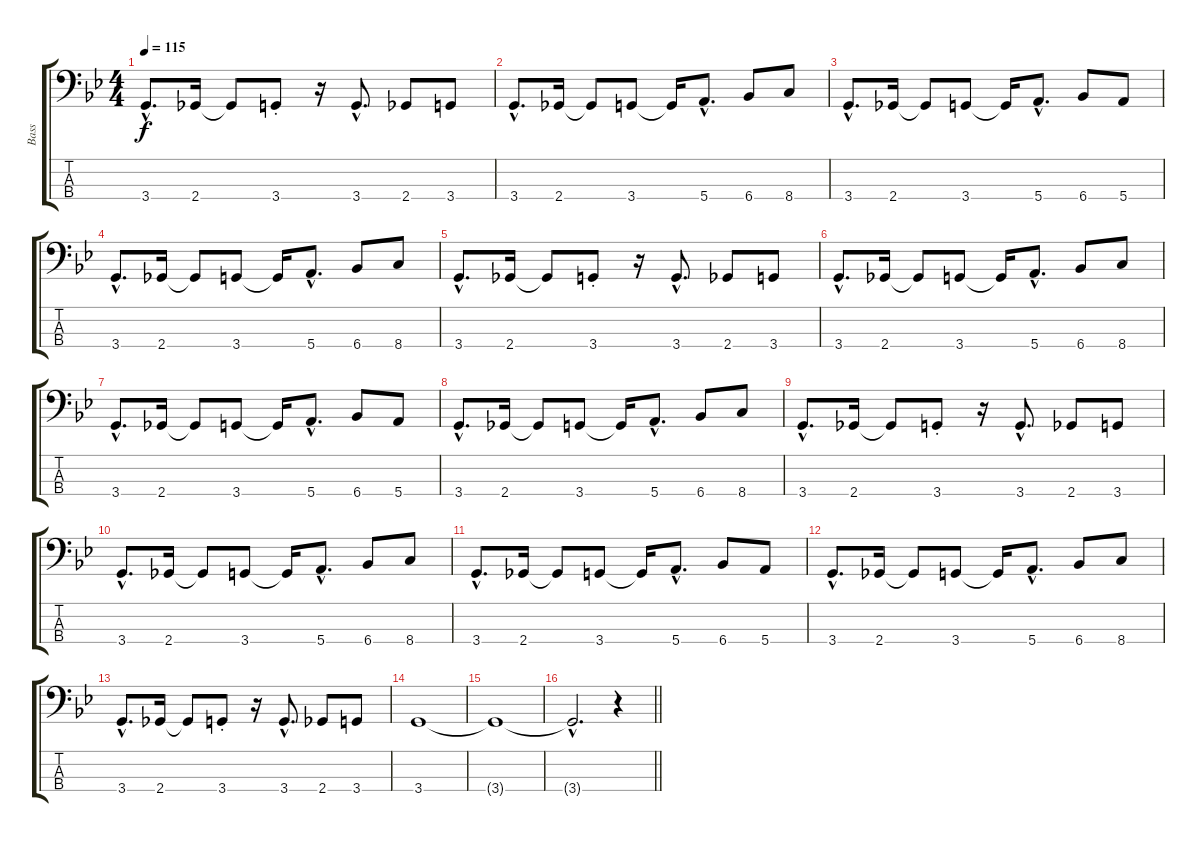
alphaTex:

\track ("Bass" "Bass") {instrument electricbasspick}
\staff {score tabs}
\tuning (G2 D2 A1 E1) {hide}
\ts (4 4)
\tempo 115
\clef f4
\ks bb
3.4{hac}.8{d dy f} 2.4.16 2.4{t}.8 3.4{st}.8 r.16 3.4{hac}.8{d} 2.4.8 3.4.8 |
3.4{hac}.8{d} 2.4.16 2.4{t}.8 3.4.8 3.4{t}.16 5.4{hac}.8{d} 6.4.8 8.4.8 |
3.4{hac}.8{d} 2.4.16 2.4{t}.8 3.4.8 3.4{t}.16 5.4{hac}.8{d} 6.4.8 5.4.8 |
3.4{hac}.8{d} 2.4.16 2.4{t}.8 3.4.8 3.4{t}.16 5.4{hac}.8{d} 6.4.8 8.4.8 |
3.4{hac}.8{d} 2.4.16 2.4{t}.8 3.4{st}.8 r.16 3.4{hac}.8{d} 2.4.8 3.4.8 |
3.4{hac}.8{d} 2.4.16 2.4{t}.8 3.4.8 3.4{t}.16 5.4{hac}.8{d} 6.4.8 8.4.8 |
3.4{hac}.8{d} 2.4.16 2.4{t}.8 3.4.8 3.4{t}.16 5.4{hac}.8{d} 6.4.8 5.4.8 |
3.4{hac}.8{d} 2.4.16 2.4{t}.8 3.4.8 3.4{t}.16 5.4{hac}.8{d} 6.4.8 8.4.8 |
3.4{hac}.8{d} 2.4.16 2.4{t}.8 3.4{st}.8 r.16 3.4{hac}.8{d} 2.4.8 3.4.8 |
3.4{hac}.8{d} 2.4.16 2.4{t}.8 3.4.8 3.4{t}.16 5.4{hac}.8{d} 6.4.8 8.4.8 |
3.4{hac}.8{d} 2.4.16 2.4{t}.8 3.4.8 3.4{t}.16 5.4{hac}.8{d} 6.4.8 5.4.8 |
3.4{hac}.8{d} 2.4.16 2.4{t}.8 3.4.8 3.4{t}.16 5.4{hac}.8{d} 6.4.8 8.4.8 |
3.4{hac}.8{d} 2.4.16 2.4{t}.8 3.4{st}.8 r.16 3.4{hac}.8{d} 2.4.8 3.4.8 |
3.4.1 |
3.4{t}.1 |
\barLineRight lightlight
3.4{hac t}.2{d} r.4
